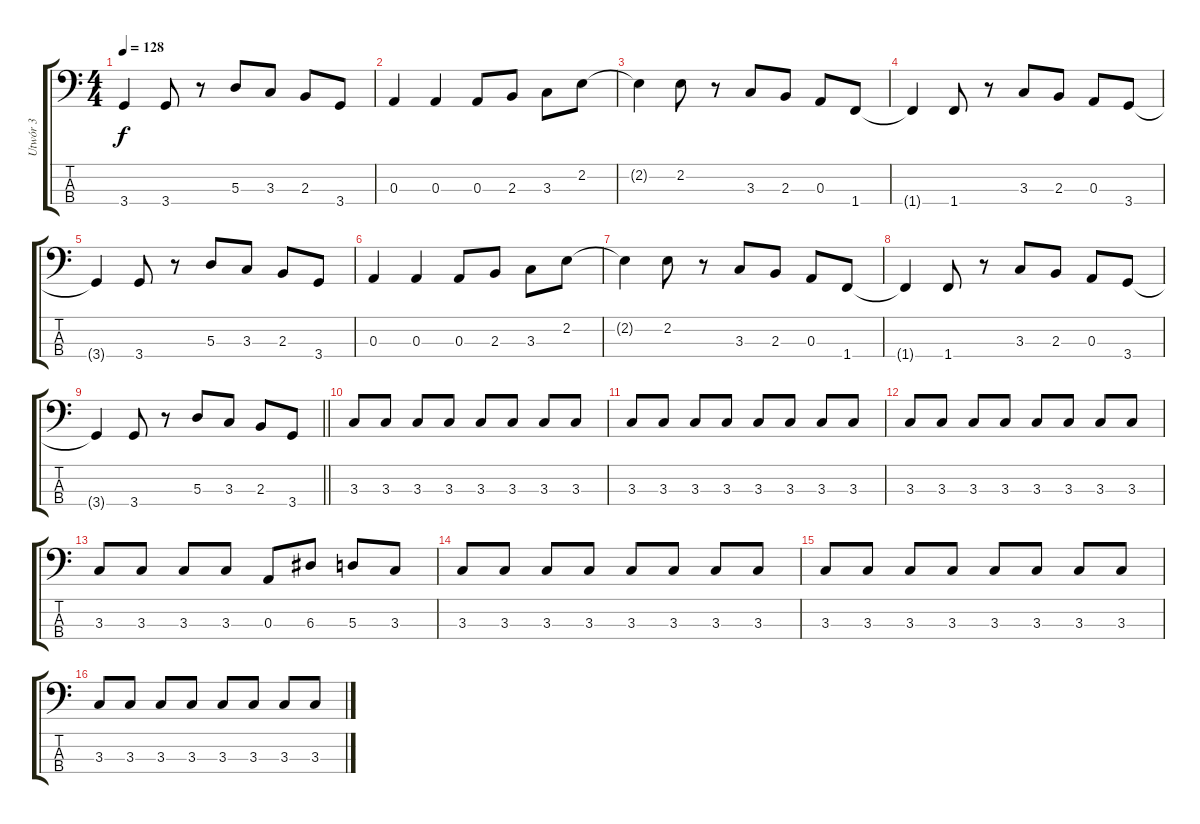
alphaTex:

\track ("Utwór 3" "Utwór 3") {instrument electricbassfinger}
\staff {score tabs}
\tuning (G2 D2 A1 E1) {hide}
\ts (4 4)
\tempo 128
\clef f4
\ks c
3.4{t}.4{dy f} 3.4.8 r.8 5.3.8 3.3.8 2.3.8 3.4.8 |
0.3.4 0.3.4 0.3.8 2.3.8 3.3.8 2.2.8 |
2.2{t}.4 2.2.8 r.8 3.3.8 2.3.8 0.3.8 1.4.8 |
1.4{t}.4 1.4.8 r.8 3.3.8 2.3.8 0.3.8 3.4.8 |
3.4{t}.4 3.4.8 r.8 5.3.8 3.3.8 2.3.8 3.4.8 |
0.3.4 0.3.4 0.3.8 2.3.8 3.3.8 2.2.8 |
2.2{t}.4 2.2.8 r.8 3.3.8 2.3.8 0.3.8 1.4.8 |
1.4{t}.4 1.4.8 r.8 3.3.8 2.3.8 0.3.8 3.4.8 |
\barLineRight lightlight
3.4{t}.4 3.4.8 r.8 5.3.8 3.3.8 2.3.8 3.4.8 |
3.3.8 3.3.8 3.3.8 3.3.8 3.3.8 3.3.8 3.3.8 3.3.8 |
3.3.8 3.3.8 3.3.8 3.3.8 3.3.8 3.3.8 3.3.8 3.3.8 |
3.3.8 3.3.8 3.3.8 3.3.8 3.3.8 3.3.8 3.3.8 3.3.8 |
3.3.8 3.3.8 3.3.8 3.3.8 0.3.8 6.3.8 5.3.8 3.3.8 |
3.3.8 3.3.8 3.3.8 3.3.8 3.3.8 3.3.8 3.3.8 3.3.8 |
3.3.8 3.3.8 3.3.8 3.3.8 3.3.8 3.3.8 3.3.8 3.3.8 |
3.3.8 3.3.8 3.3.8 3.3.8 3.3.8 3.3.8 3.3.8 3.3.8
